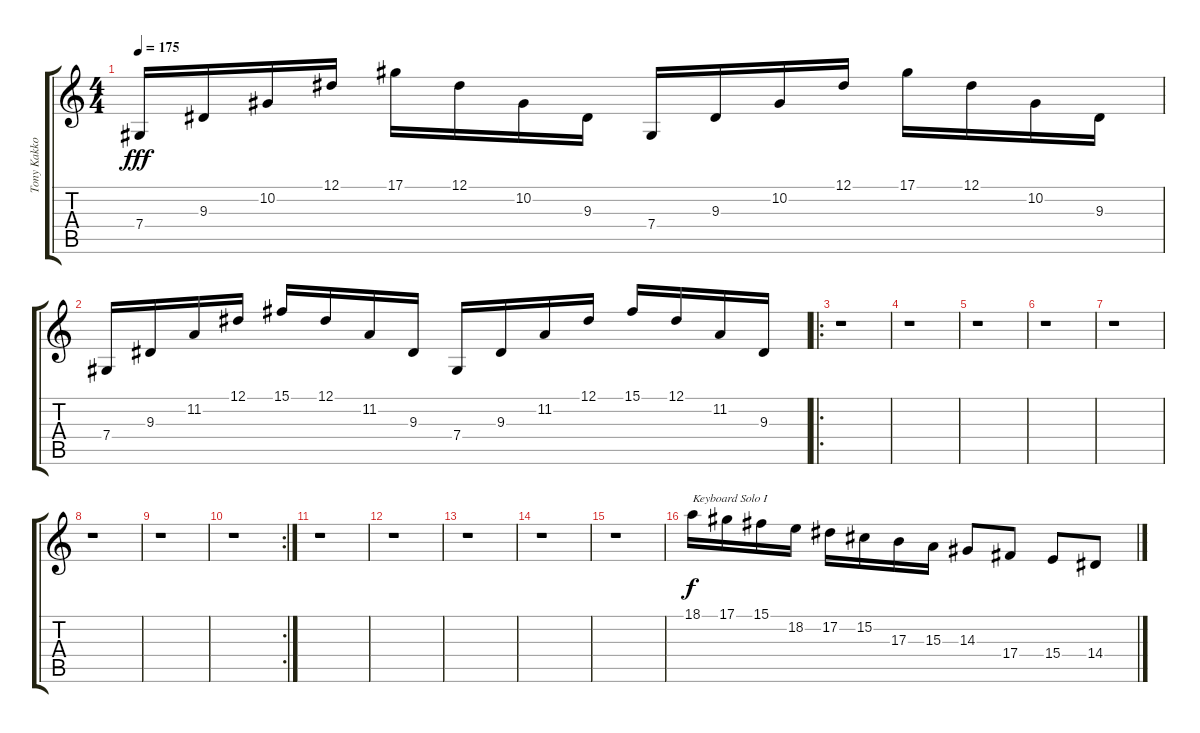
\track ("Tony Kakko" "Tony Kakko") {instrument harpsichord}
\staff {score tabs}
\tuning (Eb4 Bb3 Gb3 Db3 Ab2 Eb2) {hide}
\ts (4 4)
\tempo 175
\clef g2
\ks c
7.4.16{dy fff} 9.3.16 10.2.16 12.1.16 17.1.16 12.1.16 10.2.16 9.3.16 7.4.16 9.3.16 10.2.16 12.1.16 17.1.16 12.1.16 10.2.16 9.3.16 |
7.4.16 9.3.16 11.2.16 12.1.16 15.1.16 12.1.16 11.2.16 9.3.16 7.4.16 9.3.16 11.2.16 12.1.16 15.1.16 12.1.16 11.2.16 9.3.16 |
\ro
r.1 |
r.1 |
r.1 |
r.1 |
r.1 |
r.1 |
r.1 |
\rc 2
r.1 |
r.1 |
r.1 |
r.1 |
r.1 |
r.1 |
18.1.16{txt "Keyboard Solo I" dy f volume 16 instrument lead2sawtooth} 17.1.16 15.1.16 18.2.16 17.2.16 15.2.16 17.3.16 15.3.16 14.3.8 17.4.8 15.4.8 14.4.8
